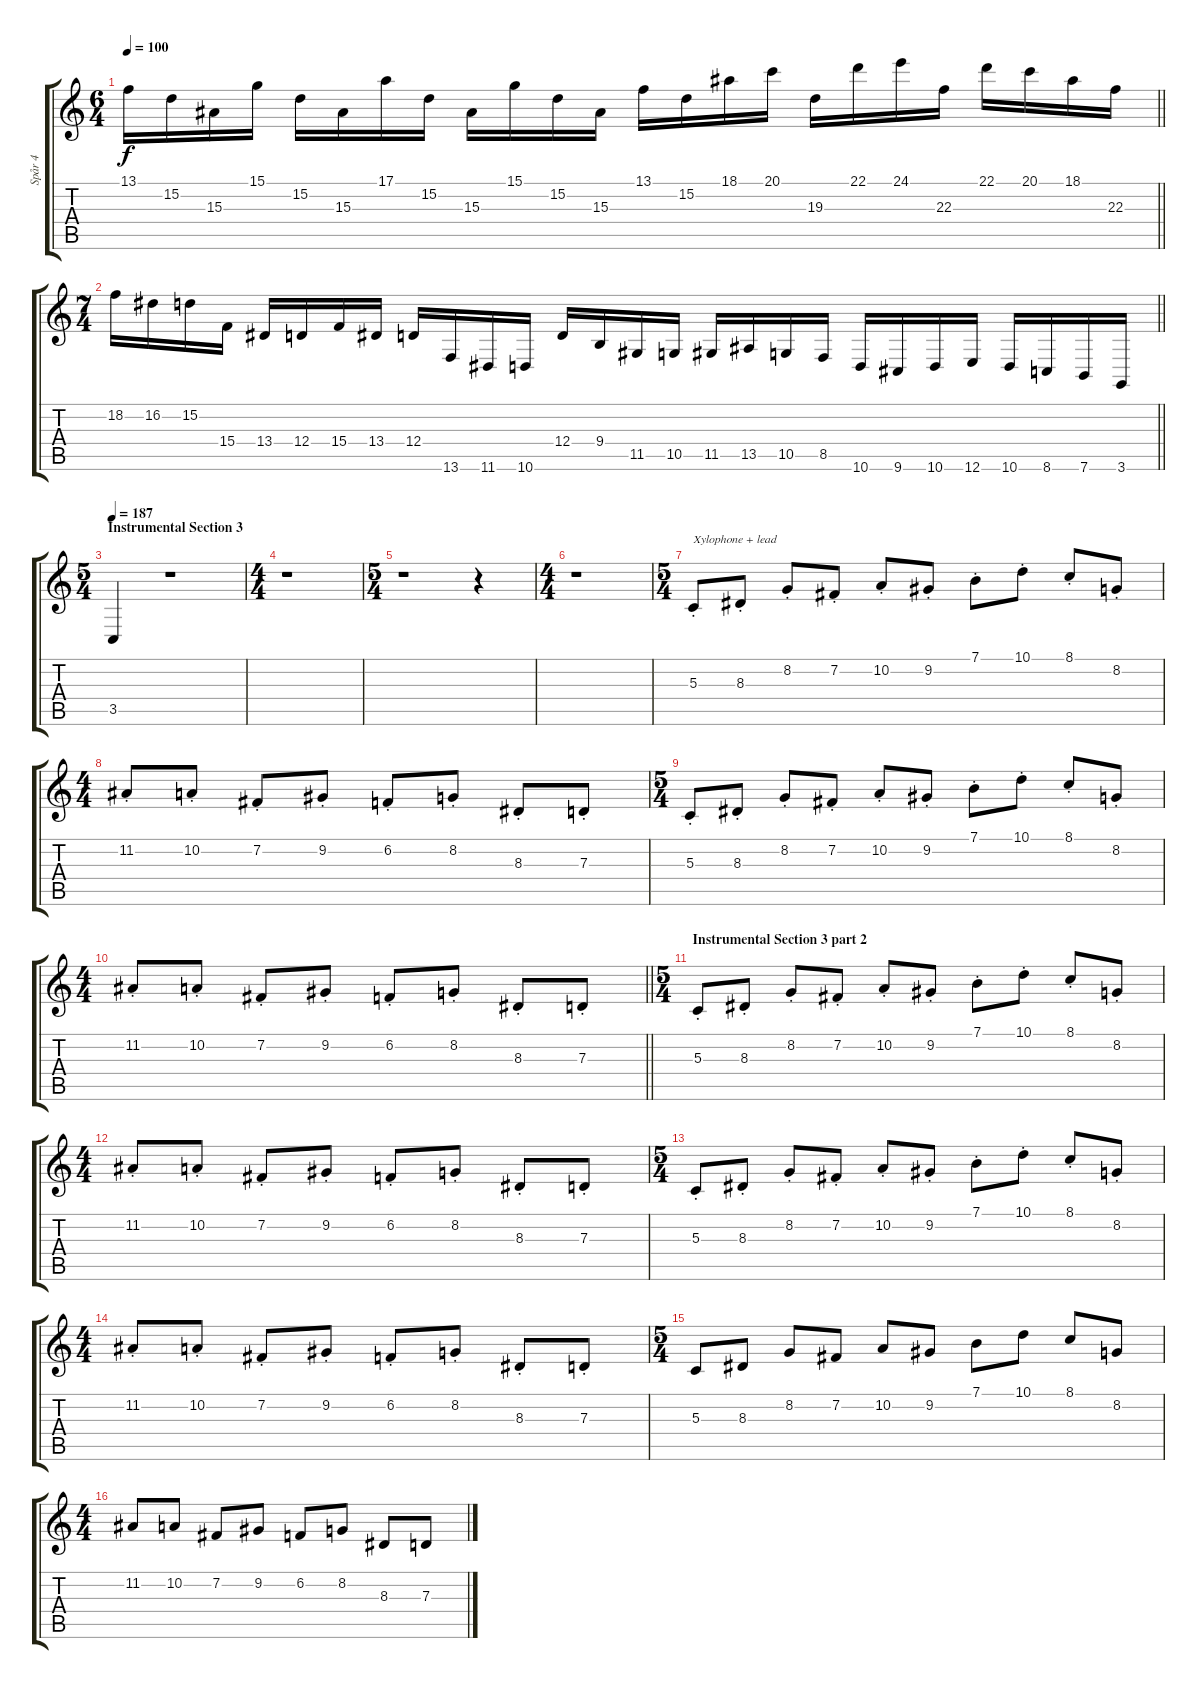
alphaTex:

\track ("Spår 4" "Spår 4") {instrument stringensemble1}
\staff {score tabs}
\tuning (E4 B3 G3 D3 A2 E2) {hide}
\ts (6 4)
\tempo 100
\clef g2
\barLineRight lightlight
\ks c
13.1.16{dy f} 15.2.16 15.3.16 15.1.16 15.2.16 15.3.16 17.1.16 15.2.16 15.3.16 15.1.16 15.2.16 15.3.16 13.1.16 15.2.16 18.1.16 20.1.16 19.3.16 22.1.16 24.1.16 22.3.16 22.1.16 20.1.16 18.1.16 22.3.16 |
\ts (7 4)
\section ("" "")
\barLineRight lightlight
18.2.16 16.2.16 15.2.16 15.4.16 13.4.16 12.4.16 15.4.16 13.4.16 12.4.16 13.6.16 11.6.16 10.6.16 12.4.16 9.4.16 11.5.16 10.5.16 11.5.16 13.5.16 10.5.16 8.5.16 10.6.16 9.6.16 10.6.16 12.6.16 10.6.16 8.6.16 7.6.16 3.6.16 |
\ts (5 4)
\section ("" "Instrumental Section 3")
\tempo 187
3.5.4 r.1 |
\ts (4 4)
r.1 |
\ts (5 4)
r.1 r.4 |
\ts (4 4)
r.1 |
\ts (5 4)
5.3{st}.8{txt "Xylophone + lead" instrument lead2sawtooth} 8.3{st}.8 8.2{st}.8 7.2{st}.8 10.2{st}.8 9.2{st}.8 7.1{st}.8 10.1{st}.8 8.1{st}.8 8.2{st}.8 |
\ts (4 4)
11.2{st}.8 10.2{st}.8 7.2{st}.8 9.2{st}.8 6.2{st}.8 8.2{st}.8 8.3{st}.8 7.3{st}.8 |
\ts (5 4)
5.3{st}.8 8.3{st}.8 8.2{st}.8 7.2{st}.8 10.2{st}.8 9.2{st}.8 7.1{st}.8 10.1{st}.8 8.1{st}.8 8.2{st}.8 |
\ts (4 4)
\barLineRight lightlight
11.2{st}.8 10.2{st}.8 7.2{st}.8 9.2{st}.8 6.2{st}.8 8.2{st}.8 8.3{st}.8 7.3{st}.8 |
\ts (5 4)
\section ("" "Instrumental Section 3 part 2")
5.3{st}.8 8.3{st}.8 8.2{st}.8 7.2{st}.8 10.2{st}.8 9.2{st}.8 7.1{st}.8 10.1{st}.8 8.1{st}.8 8.2{st}.8 |
\ts (4 4)
11.2{st}.8 10.2{st}.8 7.2{st}.8 9.2{st}.8 6.2{st}.8 8.2{st}.8 8.3{st}.8 7.3{st}.8 |
\ts (5 4)
5.3{st}.8 8.3{st}.8 8.2{st}.8 7.2{st}.8 10.2{st}.8 9.2{st}.8 7.1{st}.8 10.1{st}.8 8.1{st}.8 8.2{st}.8 |
\ts (4 4)
11.2{st}.8 10.2{st}.8 7.2{st}.8 9.2{st}.8 6.2{st}.8 8.2{st}.8 8.3{st}.8 7.3{st}.8 |
\ts (5 4)
5.3.8 8.3.8 8.2.8 7.2.8 10.2.8 9.2.8 7.1.8 10.1.8 8.1.8 8.2.8 |
\ts (4 4)
11.2.8 10.2.8 7.2.8 9.2.8 6.2.8 8.2.8 8.3.8 7.3.8
